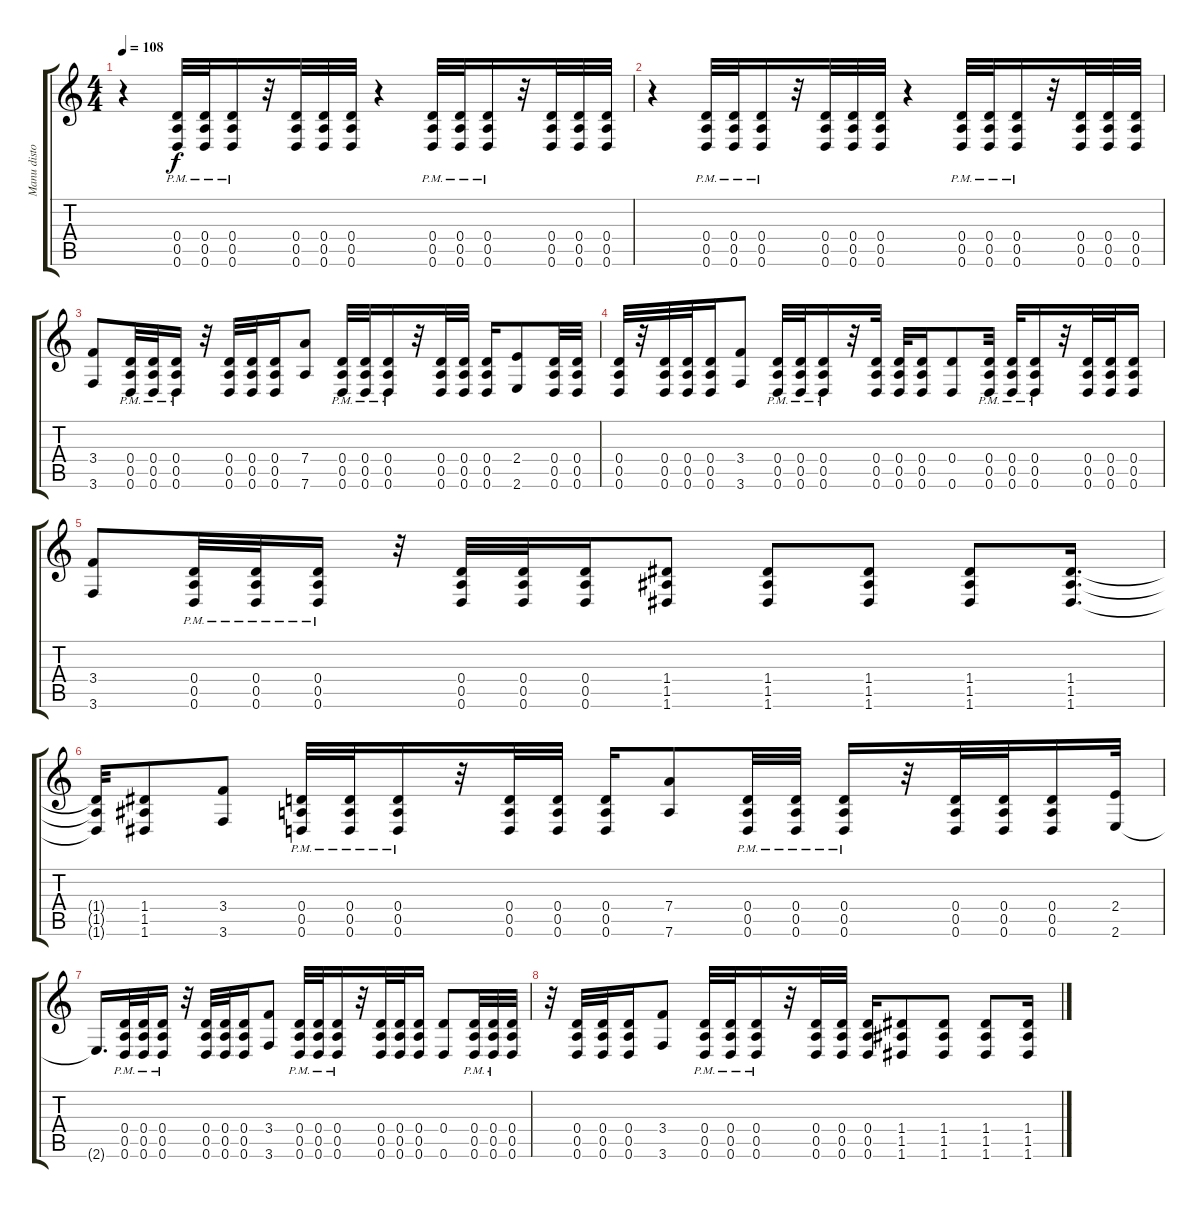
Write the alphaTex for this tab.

\track ("Manu distortion" "Manu disto") {instrument distortionguitar}
\staff {score tabs}
\tuning (E4 B3 G3 D3 A2 D2) {hide}
\ts (4 4)
\tempo 108
\clef g2
\ks c
r.4{dy f} (0.4{pm} 0.5{pm} 0.6{pm}).32 (0.4{pm} 0.5{pm} 0.6{pm}).32 (0.4{pm} 0.5{pm} 0.6{pm}).16 r.32 (0.4 0.5 0.6).32 (0.4 0.5 0.6).32 (0.4 0.5 0.6).32 r.4 (0.4{pm} 0.5{pm} 0.6{pm}).32 (0.4{pm} 0.5{pm} 0.6{pm}).32 (0.4{pm} 0.5{pm} 0.6{pm}).16 r.32 (0.4 0.5 0.6).32 (0.4 0.5 0.6).32 (0.4 0.5 0.6).32 |
r.4 (0.4{pm} 0.5{pm} 0.6{pm}).32 (0.4{pm} 0.5{pm} 0.6{pm}).32 (0.4{pm} 0.5{pm} 0.6{pm}).16 r.32 (0.4 0.5 0.6).32 (0.4 0.5 0.6).32 (0.4 0.5 0.6).32 r.4 (0.4{pm} 0.5{pm} 0.6{pm}).32 (0.4{pm} 0.5{pm} 0.6{pm}).32 (0.4{pm} 0.5{pm} 0.6{pm}).16 r.32 (0.4 0.5 0.6).32 (0.4 0.5 0.6).32 (0.4 0.5 0.6).32 |
(3.4 3.6).8 (0.4{pm} 0.5{pm} 0.6{pm}).32 (0.4{pm} 0.5{pm} 0.6{pm}).32 (0.4{pm} 0.5{pm} 0.6{pm}).16 r.32 (0.4 0.5 0.6).32 (0.4 0.5 0.6).32 (0.4 0.5 0.6).16 (7.4 7.6).8 (0.4{pm} 0.5{pm} 0.6{pm}).32 (0.4{pm} 0.5{pm} 0.6{pm}).32 (0.4{pm} 0.5{pm} 0.6{pm}).16 r.32 (0.4 0.5 0.6).32 (0.4 0.5 0.6).32 (0.4 0.5 0.6).16 (2.4 2.6).8 (0.4 0.5 0.6).32 (0.4 0.5 0.6).32 |
(0.4 0.5 0.6).32 r.32 (0.4 0.5 0.6).32 (0.4 0.5 0.6).32 (0.4 0.5 0.6).16 (3.4 3.6).8 (0.4{pm} 0.5{pm} 0.6{pm}).32 (0.4{pm} 0.5{pm} 0.6{pm}).32 (0.4{pm} 0.5{pm} 0.6{pm}).16 r.32 (0.4 0.5 0.6).32 (0.4 0.5 0.6).32 (0.4 0.5 0.6).16 (0.4 0.6).8 (0.4{pm} 0.5{pm} 0.6{pm}).32 (0.4{pm} 0.5{pm} 0.6{pm}).32 (0.4{pm} 0.5{pm} 0.6{pm}).16 r.32 (0.4 0.5 0.6).32 (0.4 0.5 0.6).32 (0.4 0.5 0.6).16 |
(3.4 3.6).8 (0.4{pm} 0.5{pm} 0.6{pm}).32 (0.4{pm} 0.5{pm} 0.6{pm}).32 (0.4{pm} 0.5{pm} 0.6{pm}).16 r.32 (0.4 0.5 0.6).32 (0.4 0.5 0.6).32 (0.4 0.5 0.6).16 (1.4 1.5 1.6).8 (1.4 1.5 1.6).8 (1.4 1.5 1.6).8 (1.4 1.5 1.6).8 (1.4 1.5 1.6).16{d} |
(1.4{t} 1.5{t} 1.6{t}).32 (1.4 1.5 1.6).8 (3.4 3.6).8 (0.4{pm} 0.5{pm} 0.6{pm}).32 (0.4{pm} 0.5{pm} 0.6{pm}).32 (0.4{pm} 0.5{pm} 0.6{pm}).16 r.32 (0.4 0.5 0.6).32 (0.4 0.5 0.6).32 (0.4 0.5 0.6).16 (7.4 7.6).8 (0.4{pm} 0.5{pm} 0.6{pm}).32 (0.4{pm} 0.5{pm} 0.6{pm}).32 (0.4{pm} 0.5{pm} 0.6{pm}).16 r.32 (0.4 0.5 0.6).32 (0.4 0.5 0.6).32 (0.4 0.5 0.6).16 (2.4 2.6).32 |
2.6{t}.16{d} (0.4{pm} 0.5{pm} 0.6{pm}).32 (0.4{pm} 0.5{pm} 0.6{pm}).32 (0.4{pm} 0.5{pm} 0.6{pm}).16 r.32 (0.4 0.5 0.6).32 (0.4 0.5 0.6).32 (0.4 0.5 0.6).16 (3.4 3.6).8 (0.4{pm} 0.5{pm} 0.6{pm}).32 (0.4{pm} 0.5{pm} 0.6{pm}).32 (0.4{pm} 0.5{pm} 0.6{pm}).16 r.32 (0.4 0.5 0.6).32 (0.4 0.5 0.6).32 (0.4 0.5 0.6).16 (0.4 0.6).8 (0.4{pm} 0.5{pm} 0.6{pm}).32 (0.4{pm} 0.5{pm} 0.6{pm}).32 (0.4 0.5 0.6).32 |
r.32 (0.4 0.5 0.6).32 (0.4 0.5 0.6).32 (0.4 0.5 0.6).16 (3.4 3.6).8 (0.4{pm} 0.5{pm} 0.6{pm}).32 (0.4{pm} 0.5{pm} 0.6{pm}).32 (0.4{pm} 0.5{pm} 0.6{pm}).16 r.32 (0.4 0.5 0.6).32 (0.4 0.5 0.6).32 (0.4 0.5 0.6).16 (1.4 1.5 1.6).8 (1.4 1.5 1.6).8 (1.4 1.5 1.6).8 (1.4 1.5 1.6).16
